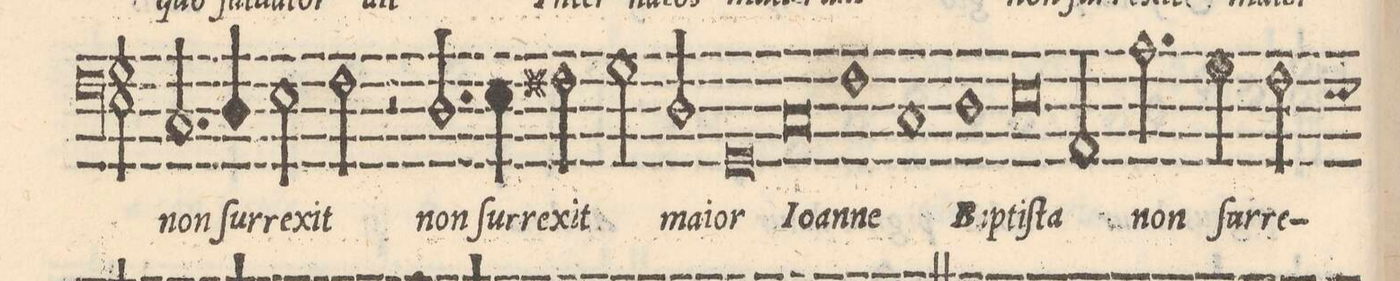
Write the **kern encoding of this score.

**kern	**text
*I"BASSVS	*
*clefF4	*
*k[]	*
*met(C|)	*
*M2/1	*
2.C/	non
4D/	ſur-
2E\	-re-
2Fny\	-xit
=51-	=51-
2r	.
2.D/	non
4E\	ſur-
2F#X\	-re-
=52-	=52-
2G\	-xit
2D/	ma-
0GG	-ior
=53-	=53-
0C	Io-
=54-	=54-
1Fny	-an-
=55-	=55-
1C	-ne
1D	Ba-
=56-	=56-
0E	-pti-
=57-	=57-
2AA/	-ſta
2.A\	non
4G\	ſur-
2F\	-re-
*custos:E	*
=58-	=58-
*-	*-
